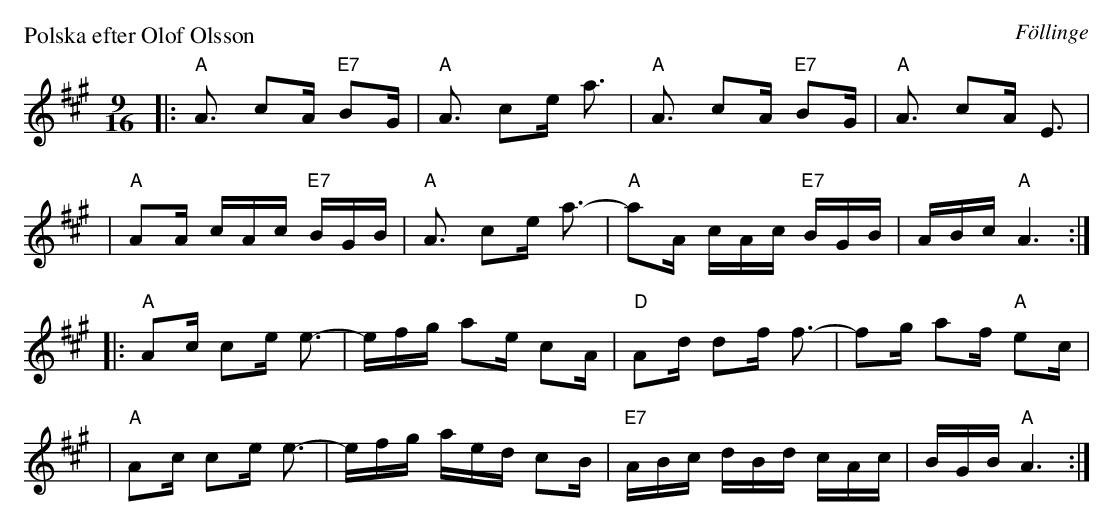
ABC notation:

X:1
P: Polska efter Olof Olsson
O: F\"ollinge
M: 9/16
L: 1/16
K: A
|:"A"A3  c2A "E7"B2G | "A"A3 c2e a3 | "A"A3  c2A "E7"B2G | "A"A3 c2A E3 |
| "A"A2A cAc "E7"BGB | "A"A3 c2e a3-| "A"a2A cAc "E7"BGB |   ABc "A"A6 :|
|:"A"A2c c2e e3- | efg a2e c2A |  "D"A2d d2f f3- | f2g a2f "A"e2c |
| "A"A2c c2e e3- | efg aed c2B | "E7"ABc dBd cAc | BGB "A"A6 :|
